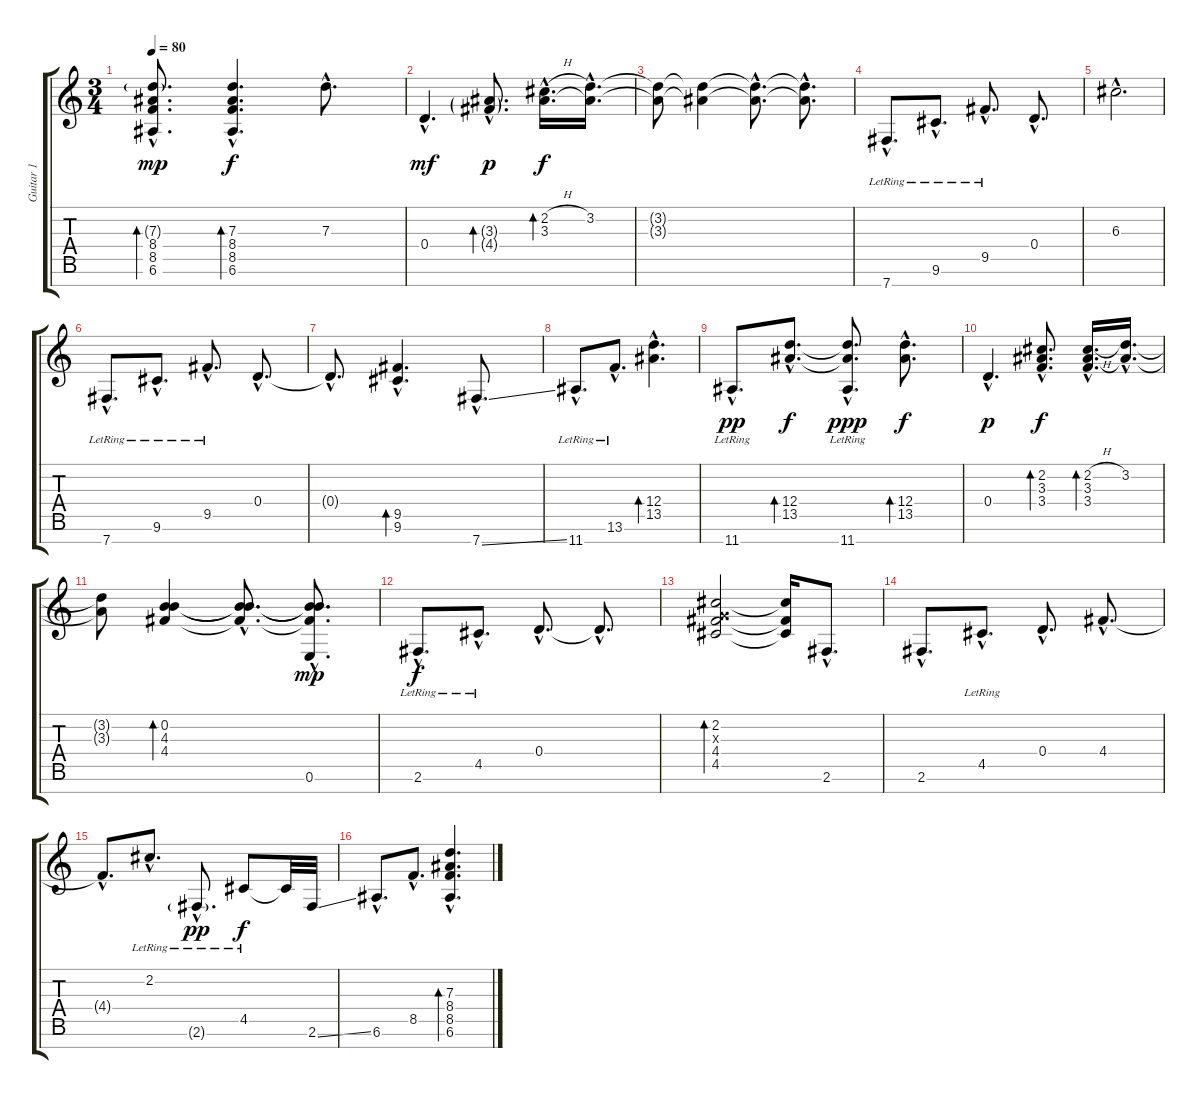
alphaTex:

\track ("Guitar 1" "Guitar 1") {instrument distortionguitar}
\staff {score tabs}
\tuning (E4 B3 G3 D3 A2 E2 B1) {hide}
\ts (3 4)
\tempo 80
\clef g2
\ks c
(7.3{g hac} 8.4{hac} 8.5{hac} 6.6{hac}).8{d bd 60 dy mp} (7.3{hac} 8.4{hac} 8.5{hac} 6.6{hac}).4{d bd 60 dy f} 7.3{hac}.8{d} |
0.4{hac}.4{d dy mf instrument electricguitarclean} (3.3{g hac} 4.4{g hac}).8{d bd 60 dy p} (2.2{h hac} 3.3{hac}).16{d bd 480 dy f} (3.2{hac} 3.3{hac t}).16{d} |
(3.2{t} 3.3{t}).8 (3.2{t} 3.3{t}).4 (3.2{hac t} 3.3{hac t}).8{d} (3.2{hac t} 3.3{hac t}).8{d} |
7.7{hac lr}.8{d instrument electricguitarclean} 9.6{hac lr}.8{d} 9.5{hac lr}.8{d} 0.4{hac}.8{d} |
6.3{hac}.2{d} |
7.7{hac lr}.8{d instrument electricguitarclean} 9.6{hac lr}.8{d} 9.5{hac lr}.8{d} 0.4{hac}.8{d} |
0.4{hac t}.8{d} (9.5{hac} 9.6{hac}).4{d bd 480} 7.7{ss hac}.8{d} |
11.7{hac lr}.8{d instrument electricguitarclean} 13.6{hac lr}.8{d} (12.4{hac} 13.5{hac}).4{d bd 240} |
11.7{hac lr}.8{d dy pp} (12.4{hac} 13.5{hac}).8{d bd 240 dy f} (12.4{hac t} 13.5{hac t} 11.7{hac lr}).8{d dy ppp} (12.4{hac} 13.5{hac}).8{d bd 240 dy f} |
0.4{hac}.4{d dy p instrument electricguitarclean} (2.2{hac} 3.3{hac} 3.4{hac}).8{d bd 480 dy f} (2.2{h hac} 3.3{hac} 3.4{hac}).16{d bd 480} (3.2{hac} 3.3{hac t}).16{d} |
(3.2{t} 3.3{t}).8 (0.2 4.3 4.4).4{bd 240} (0.2{hac t} 4.3{hac t} 4.4{hac t}).8{d} (0.2{hac t} 4.3{hac t} 4.4{hac t} 0.6{hac}).8{d dy mp} |
2.6{hac lr}.8{d dy f instrument electricguitarclean} 4.5{hac lr}.8{d} 0.4{hac}.8{d} 0.4{hac t}.8{d} |
(2.2 0.3{x} 4.4 4.5).2{bd 120} (2.2{t} 4.4{t} 4.5{t}).16 2.6{hac}.8{d} |
2.6{hac}.8{d instrument electricguitarclean} 4.5{hac lr}.8{d} 0.4{hac}.8{d} 4.4{hac}.8{d} |
4.4{hac t}.8{d} 2.2{hac lr}.8{d} 2.6{g hac lr}.8{d dy pp} 4.5{lr}.8{dy f} 4.5{t}.32 2.6{ss}.32 |
6.6{hac}.8{d instrument electricguitarclean} 8.5{hac}.8{d} (7.3{hac} 8.4{hac} 8.5{hac} 6.6{hac}).4{d bd 60}
